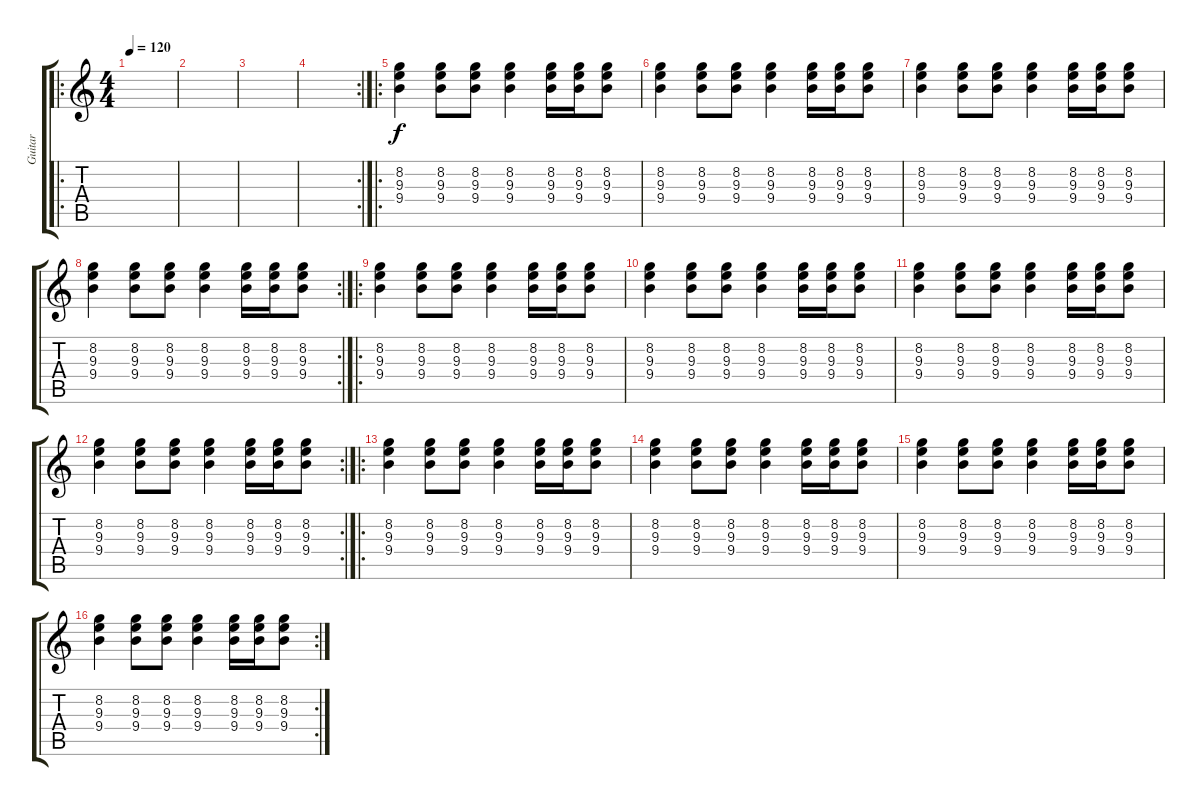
\track ("Guitar" "Guitar") {instrument electricguitarclean}
\staff {score tabs}
\tuning (E4 B3 G3 D3 A2 E2) {hide}
\ro
\ts (4 4)
\tempo 120
\clef g2
\ks c
|
|
|
\rc 2
|
\ro
(8.2 9.3 9.4).4 (8.2 9.3 9.4).8 (8.2 9.3 9.4).8 (8.2 9.3 9.4).4 (8.2 9.3 9.4).16 (8.2 9.3 9.4).16 (8.2 9.3 9.4).8 |
(8.2 9.3 9.4).4 (8.2 9.3 9.4).8 (8.2 9.3 9.4).8 (8.2 9.3 9.4).4 (8.2 9.3 9.4).16 (8.2 9.3 9.4).16 (8.2 9.3 9.4).8 |
(8.2 9.3 9.4).4 (8.2 9.3 9.4).8 (8.2 9.3 9.4).8 (8.2 9.3 9.4).4 (8.2 9.3 9.4).16 (8.2 9.3 9.4).16 (8.2 9.3 9.4).8 |
\rc 2
(8.2 9.3 9.4).4 (8.2 9.3 9.4).8 (8.2 9.3 9.4).8 (8.2 9.3 9.4).4 (8.2 9.3 9.4).16 (8.2 9.3 9.4).16 (8.2 9.3 9.4).8 |
\ro
(8.2 9.3 9.4).4 (8.2 9.3 9.4).8 (8.2 9.3 9.4).8 (8.2 9.3 9.4).4 (8.2 9.3 9.4).16 (8.2 9.3 9.4).16 (8.2 9.3 9.4).8 |
(8.2 9.3 9.4).4 (8.2 9.3 9.4).8 (8.2 9.3 9.4).8 (8.2 9.3 9.4).4 (8.2 9.3 9.4).16 (8.2 9.3 9.4).16 (8.2 9.3 9.4).8 |
(8.2 9.3 9.4).4 (8.2 9.3 9.4).8 (8.2 9.3 9.4).8 (8.2 9.3 9.4).4 (8.2 9.3 9.4).16 (8.2 9.3 9.4).16 (8.2 9.3 9.4).8 |
\rc 2
(8.2 9.3 9.4).4 (8.2 9.3 9.4).8 (8.2 9.3 9.4).8 (8.2 9.3 9.4).4 (8.2 9.3 9.4).16 (8.2 9.3 9.4).16 (8.2 9.3 9.4).8 |
\ro
(8.2 9.3 9.4).4 (8.2 9.3 9.4).8 (8.2 9.3 9.4).8 (8.2 9.3 9.4).4 (8.2 9.3 9.4).16 (8.2 9.3 9.4).16 (8.2 9.3 9.4).8 |
(8.2 9.3 9.4).4 (8.2 9.3 9.4).8 (8.2 9.3 9.4).8 (8.2 9.3 9.4).4 (8.2 9.3 9.4).16 (8.2 9.3 9.4).16 (8.2 9.3 9.4).8 |
(8.2 9.3 9.4).4 (8.2 9.3 9.4).8 (8.2 9.3 9.4).8 (8.2 9.3 9.4).4 (8.2 9.3 9.4).16 (8.2 9.3 9.4).16 (8.2 9.3 9.4).8 |
\rc 2
(8.2 9.3 9.4).4 (8.2 9.3 9.4).8 (8.2 9.3 9.4).8 (8.2 9.3 9.4).4 (8.2 9.3 9.4).16 (8.2 9.3 9.4).16 (8.2 9.3 9.4).8
